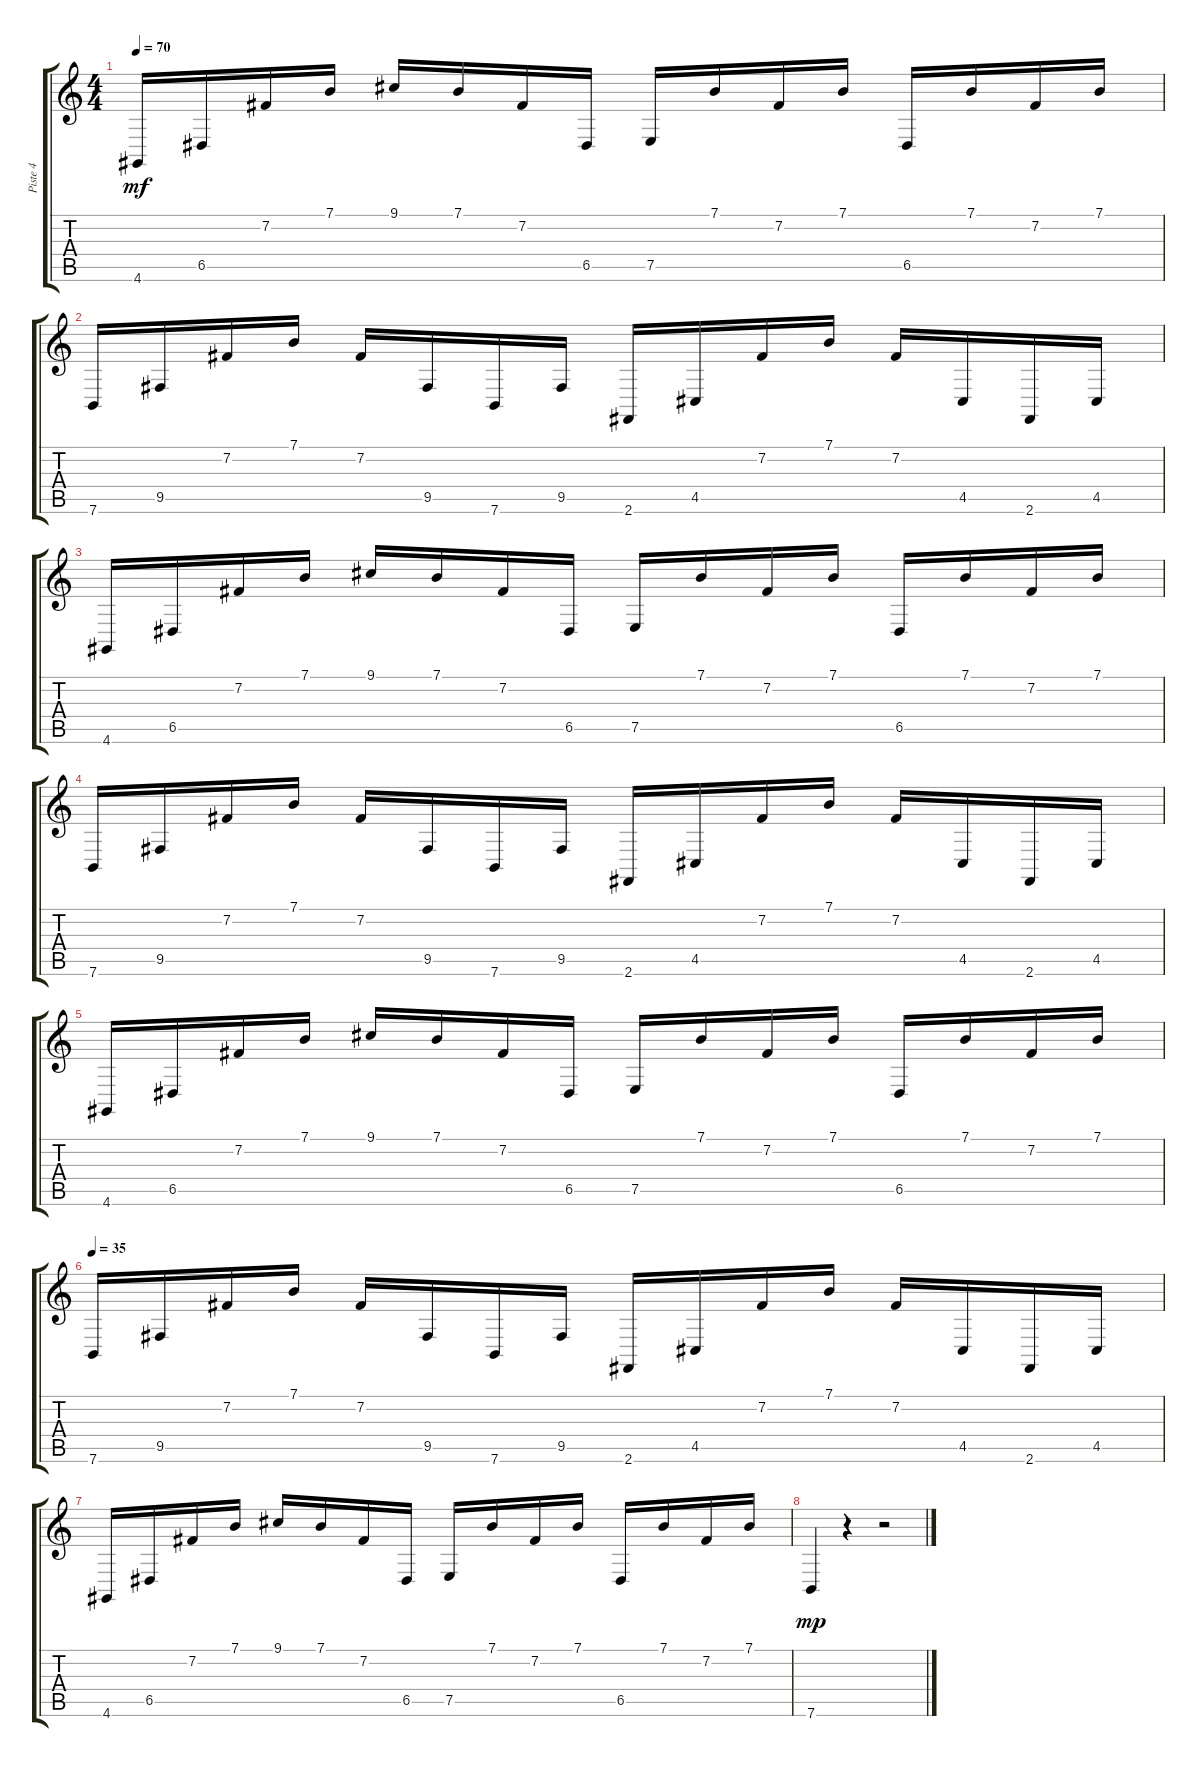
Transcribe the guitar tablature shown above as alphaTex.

\track ("Piste 4" "Piste 4") {instrument electricgrandpiano}
\staff {score tabs}
\tuning (E4 B3 G3 D3 A2 E2) {hide}
\ts (4 4)
\tempo 70
\clef g2
\ks c
4.6.16{dy mf} 6.5.16 7.2.16 7.1.16 9.1.16 7.1.16 7.2.16 6.5.16 7.5.16 7.1.16 7.2.16 7.1.16 6.5.16 7.1.16 7.2.16 7.1.16 |
7.6.16 9.5.16 7.2.16 7.1.16 7.2.16 9.5.16 7.6.16 9.5.16 2.6.16 4.5.16 7.2.16 7.1.16 7.2.16 4.5.16 2.6.16 4.5.16 |
4.6.16 6.5.16 7.2.16 7.1.16 9.1.16 7.1.16 7.2.16 6.5.16 7.5.16 7.1.16 7.2.16 7.1.16 6.5.16 7.1.16 7.2.16 7.1.16 |
7.6.16 9.5.16 7.2.16 7.1.16 7.2.16 9.5.16 7.6.16 9.5.16 2.6.16 4.5.16 7.2.16 7.1.16 7.2.16 4.5.16 2.6.16 4.5.16 |
4.6.16 6.5.16 7.2.16 7.1.16 9.1.16 7.1.16 7.2.16 6.5.16 7.5.16 7.1.16 7.2.16 7.1.16 6.5.16 7.1.16 7.2.16 7.1.16 |
\section ("" "")
\tempo 35
7.6.16 9.5.16 7.2.16 7.1.16 7.2.16 9.5.16 7.6.16 9.5.16 2.6.16 4.5.16 7.2.16 7.1.16 7.2.16 4.5.16 2.6.16 4.5.16 |
4.6.16 6.5.16 7.2.16 7.1.16 9.1.16 7.1.16 7.2.16 6.5.16 7.5.16 7.1.16 7.2.16 7.1.16 6.5.16 7.1.16 7.2.16 7.1.16 |
7.6.4{dy mp} r.4 r.2
